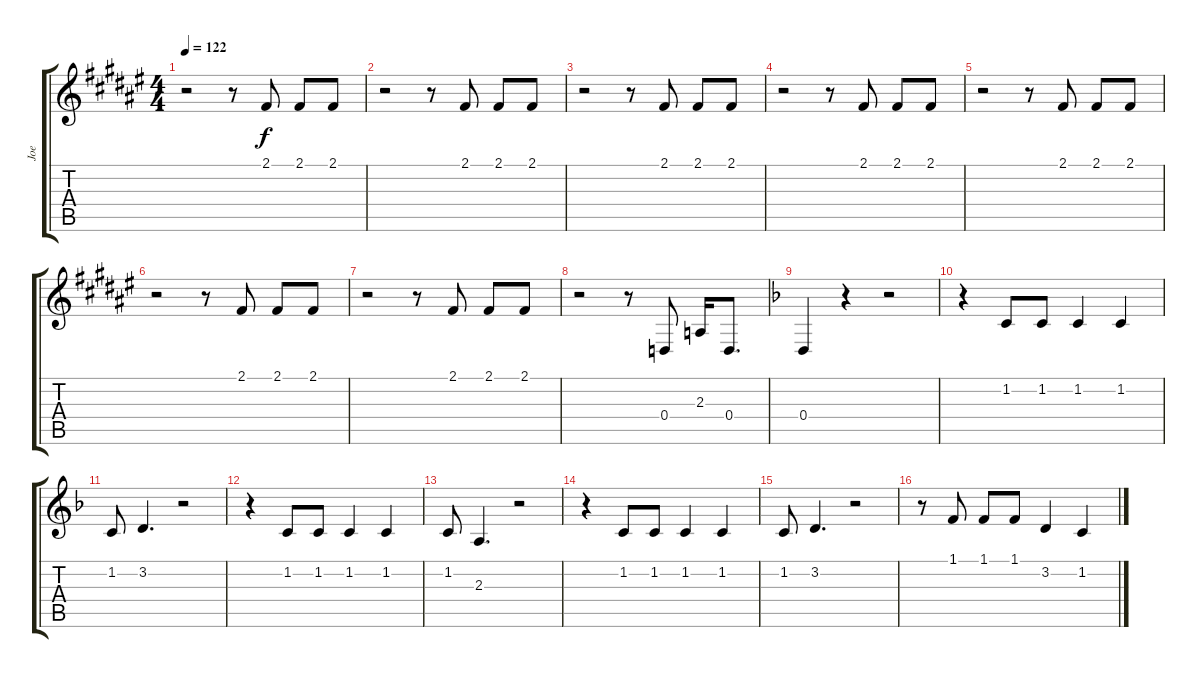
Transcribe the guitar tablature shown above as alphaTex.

\track ("Joe" "Joe") {instrument lead1square}
\staff {score tabs}
\tuning (E4 B3 G3 D3 A2 E2) {hide}
\ts (4 4)
\tempo 122
\clef g2
\ks f#
r.2{dy f} r.8 2.1.8 2.1.8 2.1.8 |
r.2 r.8 2.1.8 2.1.8 2.1.8 |
r.2 r.8 2.1.8 2.1.8 2.1.8 |
r.2 r.8 2.1.8 2.1.8 2.1.8 |
r.2 r.8 2.1.8 2.1.8 2.1.8 |
r.2 r.8 2.1.8 2.1.8 2.1.8 |
r.2 r.8 2.1.8 2.1.8 2.1.8 |
r.2 r.8 0.4.8 2.3.16 0.4.8{d} |
\ks f
0.4.4 r.4 r.2 |
r.4 1.2.8 1.2.8 1.2.4 1.2.4 |
1.2.8 3.2.4{d} r.2 |
r.4 1.2.8 1.2.8 1.2.4 1.2.4 |
1.2.8 2.3.4{d} r.2 |
r.4 1.2.8 1.2.8 1.2.4 1.2.4 |
1.2.8 3.2.4{d} r.2 |
r.8 1.1.8 1.1.8 1.1.8 3.2.4 1.2.4
